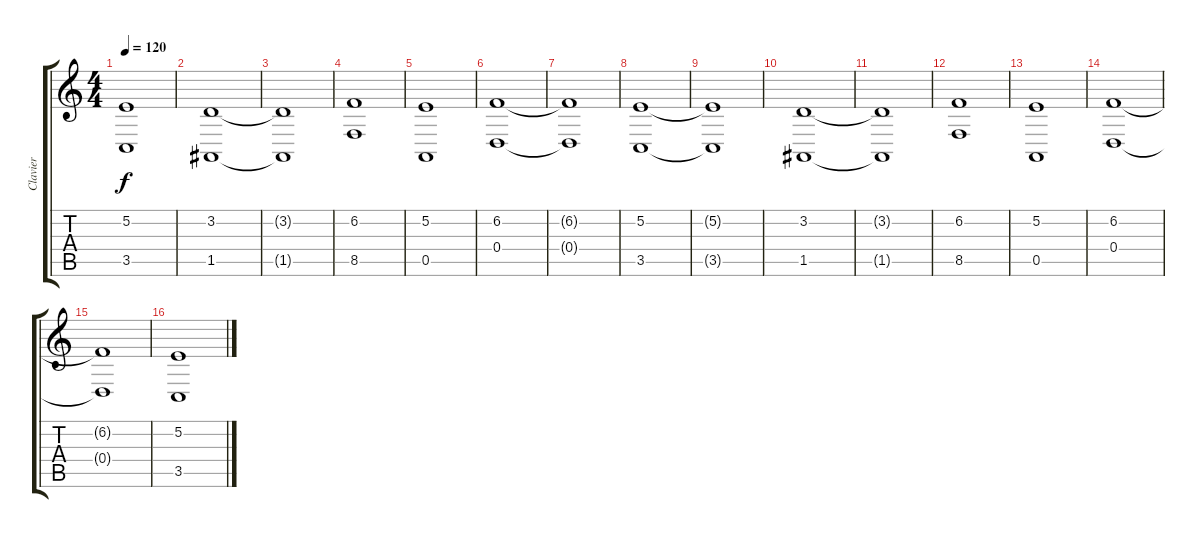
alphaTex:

\track ("Clavier" "Clavier") {instrument lead8bassandlead}
\staff {score tabs}
\tuning (E4 B3 G3 D3 A2 E2) {hide}
\ts (4 4)
\tempo 120
\clef g2
\ks c
(5.2{t} 3.5{t}).1{dy f} |
(3.2 1.5).1 |
(3.2{t} 1.5{t}).1 |
(6.2 8.5).1 |
(5.2 0.5).1 |
(6.2 0.4).1 |
(6.2{t} 0.4{t}).1 |
(5.2 3.5).1 |
(5.2{t} 3.5{t}).1 |
(3.2 1.5).1 |
(3.2{t} 1.5{t}).1 |
(6.2 8.5).1 |
(5.2 0.5).1 |
(6.2 0.4).1 |
(6.2{t} 0.4{t}).1 |
(5.2 3.5).1
